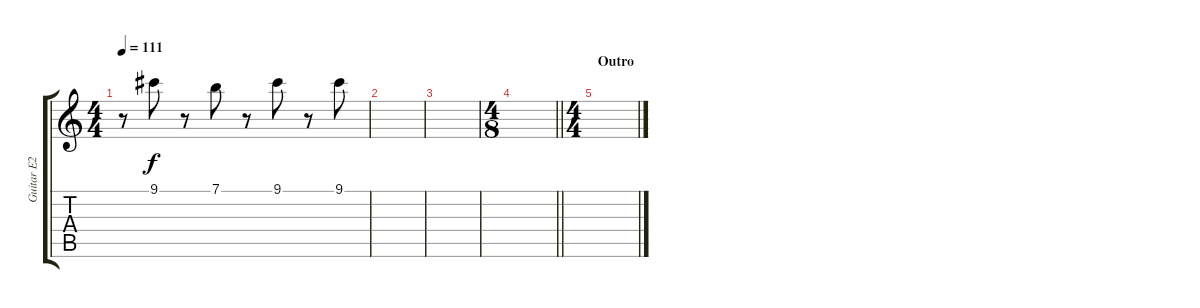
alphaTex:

\track ("Guitar E2 RSE" "Guitar E2 ") {instrument overdrivenguitar}
\staff {score tabs}
\tuning (E4 B3 G3 D3 A2 E2) {hide}
\ts (4 4)
\tempo 111
\clef g2
\ks c
r.8{dy f} 9.1.8 r.8 7.1.8 r.8 9.1.8 r.8 9.1.8 |
|
|
\ts (4 8)
\barLineRight lightlight
|
\ts (4 4)
\section ("" "Outro")
